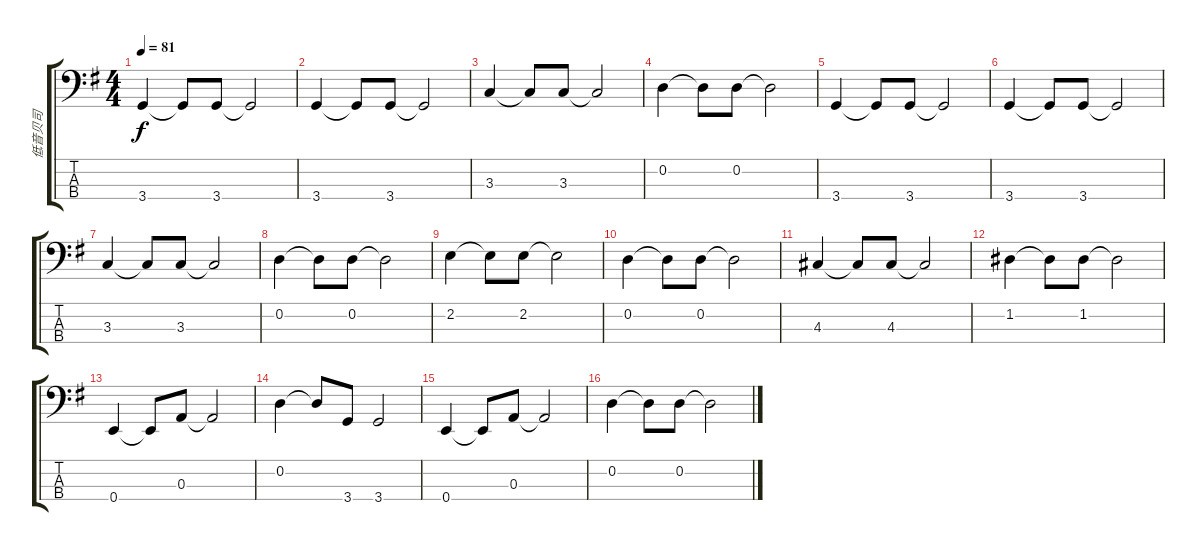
\track ("低音贝司" "低音贝司") {instrument electricbassfinger}
\staff {score tabs}
\tuning (G2 D2 A1 E1) {hide}
\ts (4 4)
\tempo 81
\clef f4
\ks g
3.4.4{dy f} 3.4{t}.8 3.4.8 3.4{t}.2 |
3.4.4 3.4{t}.8 3.4.8 3.4{t}.2 |
3.3.4 3.3{t}.8 3.3.8 3.3{t}.2 |
0.2.4 0.2{t}.8 0.2.8 0.2{t}.2 |
3.4.4 3.4{t}.8 3.4.8 3.4{t}.2 |
3.4.4 3.4{t}.8 3.4.8 3.4{t}.2 |
3.3.4 3.3{t}.8 3.3.8 3.3{t}.2 |
0.2.4 0.2{t}.8 0.2.8 0.2{t}.2 |
2.2.4 2.2{t}.8 2.2.8 2.2{t}.2 |
0.2.4 0.2{t}.8 0.2.8 0.2{t}.2 |
4.3.4 4.3{t}.8 4.3.8 4.3{t}.2 |
1.2.4 1.2{t}.8 1.2.8 1.2{t}.2 |
0.4.4 0.4{t}.8 0.3.8 0.3{t}.2 |
0.2.4 0.2{t}.8 3.4.8 3.4.2 |
0.4.4 0.4{t}.8 0.3.8 0.3{t}.2 |
0.2.4 0.2{t}.8 0.2.8 0.2{t}.2
